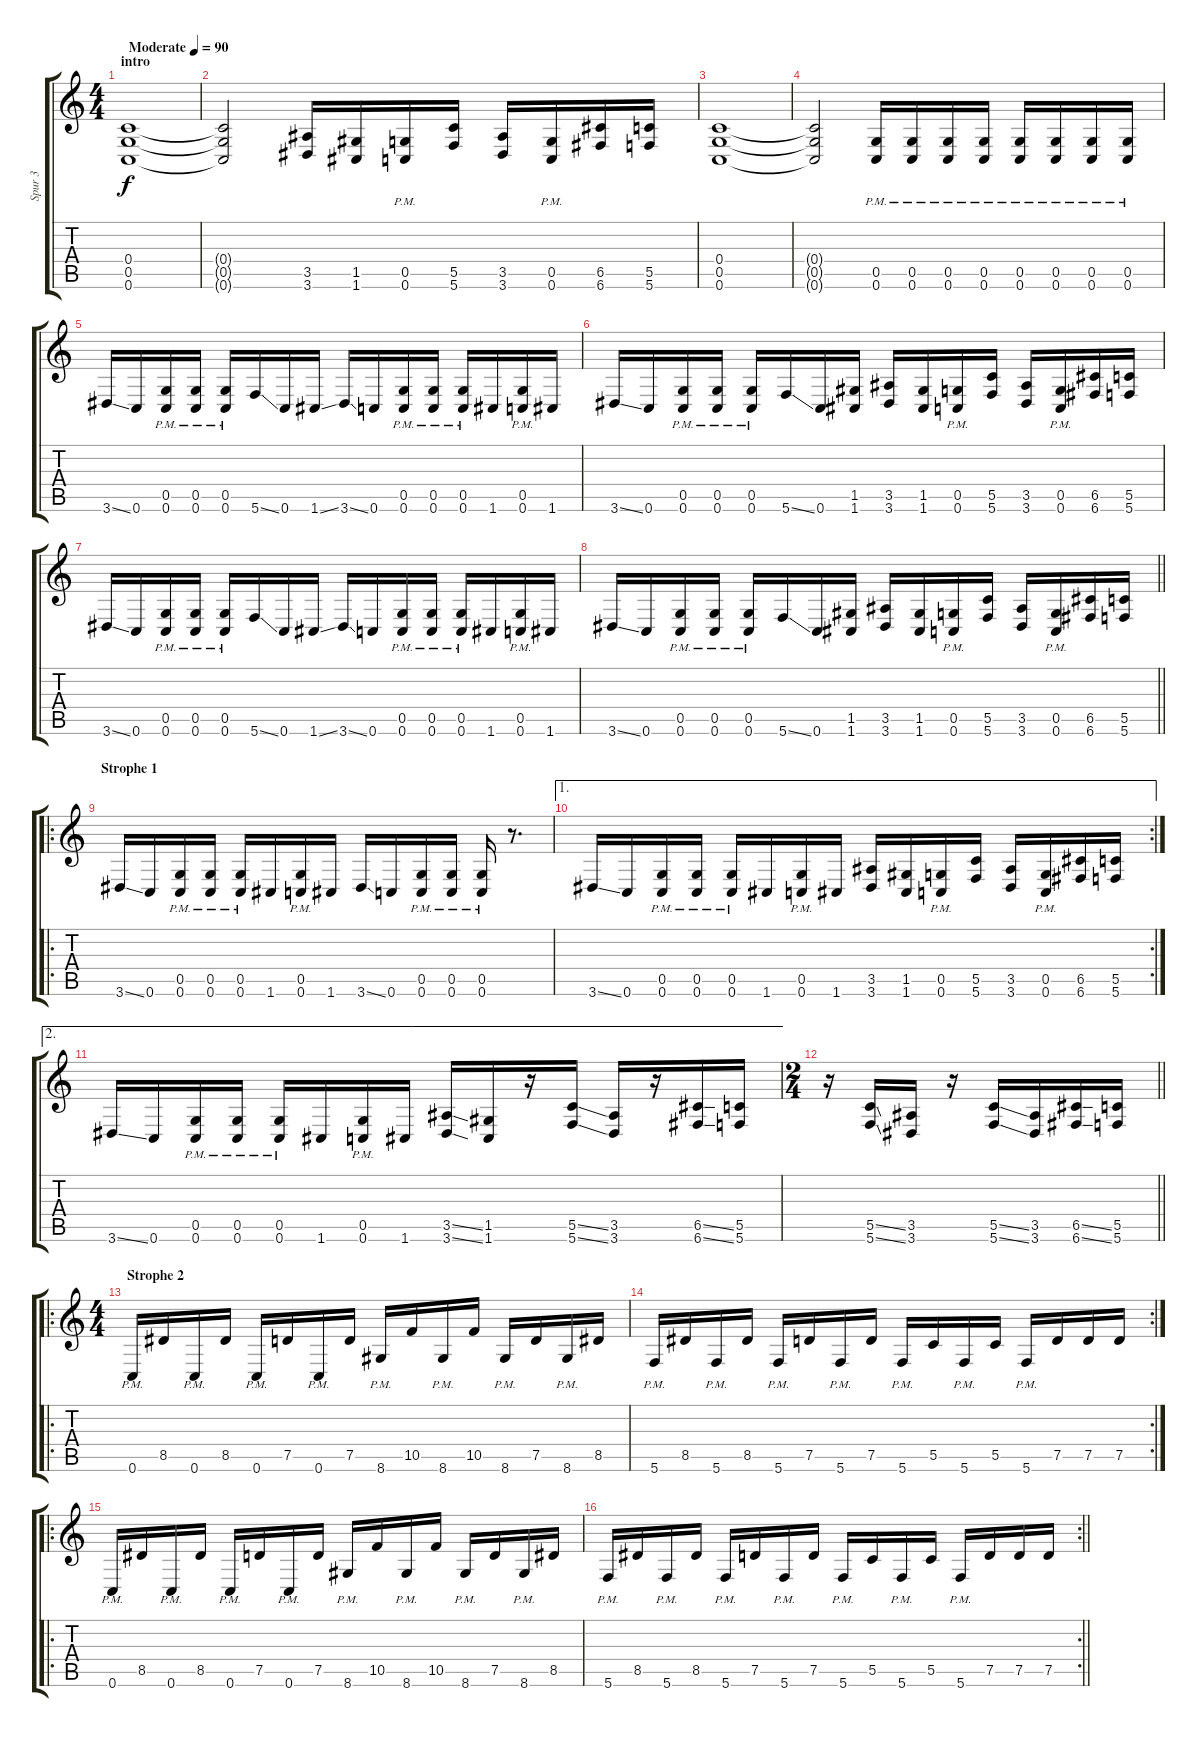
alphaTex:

\track ("Spur 3" "Spur 3") {instrument distortionguitar}
\staff {score tabs}
\tuning (D4 A3 F3 C3 G2 C2) {hide}
\ts (4 4)
\section ("" "intro")
\tempo (90 "Moderate")
\clef g2
\ks c
(0.4 0.5 0.6).1{dy f instrument distortionguitar} |
(0.4{t} 0.5{t} 0.6{t}).2 (3.5 3.6).16 (1.5 1.6).16 (0.5{pm} 0.6{pm}).16 (5.5 5.6).16 (3.5 3.6).16 (0.5{pm} 0.6{pm}).16 (6.5 6.6).16 (5.5 5.6).16 |
(0.4 0.5 0.6).1 |
(0.4{t} 0.5{t} 0.6{t}).2 (0.5{pm} 0.6{pm}).16 (0.5{pm} 0.6{pm}).16 (0.5{pm} 0.6{pm}).16 (0.5{pm} 0.6{pm}).16 (0.5{pm} 0.6{pm}).16 (0.5{pm} 0.6{pm}).16 (0.5{pm} 0.6{pm}).16 (0.5{pm} 0.6{pm}).16 |
3.6{ss}.16 0.6.16 (0.5{pm} 0.6{pm}).16 (0.5{pm} 0.6{pm}).16 (0.5{pm} 0.6{pm}).16 5.6{ss}.16 0.6.16 1.6{ss}.16 3.6{ss}.16 0.6.16 (0.5{pm} 0.6{pm}).16 (0.5{pm} 0.6{pm}).16 (0.5{pm} 0.6{pm}).16 1.6.16 (0.5{pm} 0.6{pm}).16 1.6.16 |
3.6{ss}.16 0.6.16 (0.5{pm} 0.6{pm}).16 (0.5{pm} 0.6{pm}).16 (0.5{pm} 0.6{pm}).16 5.6{ss}.16 0.6.16 (1.5 1.6).16 (3.5 3.6).16 (1.5 1.6).16 (0.5{pm} 0.6{pm}).16 (5.5 5.6).16 (3.5 3.6).16 (0.5{pm} 0.6{pm}).16 (6.5 6.6).16 (5.5 5.6).16 |
3.6{ss}.16 0.6.16 (0.5{pm} 0.6{pm}).16 (0.5{pm} 0.6{pm}).16 (0.5{pm} 0.6{pm}).16 5.6{ss}.16 0.6.16 1.6{ss}.16 3.6{ss}.16 0.6.16 (0.5{pm} 0.6{pm}).16 (0.5{pm} 0.6{pm}).16 (0.5{pm} 0.6{pm}).16 1.6.16 (0.5{pm} 0.6{pm}).16 1.6.16 |
\barLineRight lightlight
3.6{ss}.16 0.6.16 (0.5{pm} 0.6{pm}).16 (0.5{pm} 0.6{pm}).16 (0.5{pm} 0.6{pm}).16 5.6{ss}.16 0.6.16 (1.5 1.6).16 (3.5 3.6).16 (1.5 1.6).16 (0.5{pm} 0.6{pm}).16 (5.5 5.6).16 (3.5 3.6).16 (0.5{pm} 0.6{pm}).16 (6.5 6.6).16 (5.5 5.6).16 |
\ro
\section ("" "Strophe 1")
3.6{ss}.16 0.6.16 (0.5{pm} 0.6{pm}).16 (0.5{pm} 0.6{pm}).16 (0.5{pm} 0.6{pm}).16 1.6.16 (0.5{pm} 0.6{pm}).16 1.6.16 3.6{ss}.16 0.6.16 (0.5{pm} 0.6{pm}).16 (0.5{pm} 0.6{pm}).16 (0.5{pm} 0.6{pm}).16 r.8{d} |
\ae 1
\rc 2
3.6{ss}.16 0.6.16 (0.5{pm} 0.6{pm}).16 (0.5{pm} 0.6{pm}).16 (0.5{pm} 0.6{pm}).16 1.6.16 (0.5{pm} 0.6{pm}).16 1.6.16 (3.5 3.6).16 (1.5 1.6).16 (0.5{pm} 0.6{pm}).16 (5.5 5.6).16 (3.5 3.6).16 (0.5{pm} 0.6{pm}).16 (6.5 6.6).16 (5.5 5.6).16 |
\ae 2
3.6{ss}.16 0.6.16 (0.5{pm} 0.6{pm}).16 (0.5{pm} 0.6{pm}).16 (0.5{pm} 0.6{pm}).16 1.6.16 (0.5{pm} 0.6{pm}).16 1.6.16 (3.5{ss} 3.6{ss}).16 (1.5 1.6).16 r.16 (5.5{ss} 5.6{ss}).16 (3.5 3.6).16 r.16 (6.5{ss} 6.6{ss}).16 (5.5 5.6).16 |
\ts (2 4)
\barLineRight lightlight
r.16 (5.5{ss} 5.6{ss}).16 (3.5 3.6).16 r.16 (5.5{ss} 5.6{ss}).16 (3.5 3.6).16 (6.5{ss} 6.6{ss}).16 (5.5 5.6).16 |
\ro
\ts (4 4)
\section ("" "Strophe 2")
0.6{pm}.16 8.5.16 0.6{pm}.16 8.5.16 0.6{pm}.16 7.5.16 0.6{pm}.16 7.5.16 8.6{pm}.16 10.5.16 8.6{pm}.16 10.5.16 8.6{pm}.16 7.5.16 8.6{pm}.16 8.5.16 |
\rc 2
5.6{pm}.16 8.5.16 5.6{pm}.16 8.5.16 5.6{pm}.16 7.5.16 5.6{pm}.16 7.5.16 5.6{pm}.16 5.5.16 5.6{pm}.16 5.5.16 5.6{pm}.16 7.5.16 7.5.16 7.5.16 |
\ro
0.6{pm}.16 8.5.16 0.6{pm}.16 8.5.16 0.6{pm}.16 7.5.16 0.6{pm}.16 7.5.16 8.6{pm}.16 10.5.16 8.6{pm}.16 10.5.16 8.6{pm}.16 7.5.16 8.6{pm}.16 8.5.16 |
\rc 2
\barLineRight lightlight
5.6{pm}.16 8.5.16 5.6{pm}.16 8.5.16 5.6{pm}.16 7.5.16 5.6{pm}.16 7.5.16 5.6{pm}.16 5.5.16 5.6{pm}.16 5.5.16 5.6{pm}.16 7.5.16 7.5.16 7.5.16
